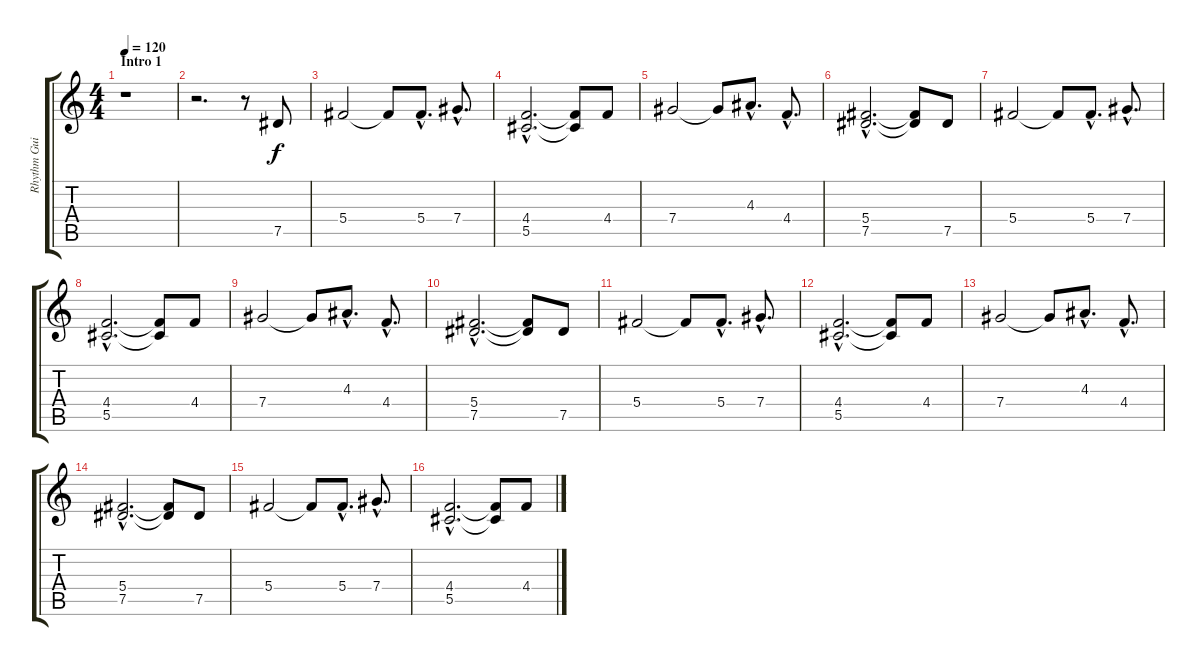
\track ("Rhythm Guitar" "Rhythm Gui") {instrument distortionguitar}
\staff {score tabs}
\tuning (Eb4 Bb3 Gb3 Db3 Ab2 Eb2) {hide}
\ts (4 4)
\section ("" "Intro 1")
\tempo 120
\clef g2
\ks c
r.1{dy f instrument distortionguitar} |
r.2{d} r.8 7.5.8{instrument acousticguitarnylon} |
5.4.2 5.4{t}.8 5.4{hac}.8{d} 7.4{hac}.8{d} |
(4.4{hac} 5.5{hac}).2{d} (4.4{t} 5.5{t}).8 4.4.8 |
7.4.2 7.4{t}.8 4.3{hac}.8{d} 4.4{hac}.8{d} |
(5.4{hac} 7.5{hac}).2{d} (5.4{t} 7.5{t}).8 7.5.8 |
5.4.2 5.4{t}.8 5.4{hac}.8{d} 7.4{hac}.8{d} |
(4.4{hac} 5.5{hac}).2{d} (4.4{t} 5.5{t}).8 4.4.8 |
7.4.2 7.4{t}.8 4.3{hac}.8{d} 4.4{hac}.8{d} |
(5.4{hac} 7.5{hac}).2{d} (5.4{t} 7.5{t}).8 7.5.8 |
5.4.2 5.4{t}.8 5.4{hac}.8{d} 7.4{hac}.8{d} |
(4.4{hac} 5.5{hac}).2{d} (4.4{t} 5.5{t}).8 4.4.8 |
7.4.2 7.4{t}.8 4.3{hac}.8{d} 4.4{hac}.8{d} |
(5.4{hac} 7.5{hac}).2{d} (5.4{t} 7.5{t}).8 7.5.8 |
5.4.2 5.4{t}.8 5.4{hac}.8{d} 7.4{hac}.8{d} |
(4.4{hac} 5.5{hac}).2{d} (4.4{t} 5.5{t}).8 4.4.8
